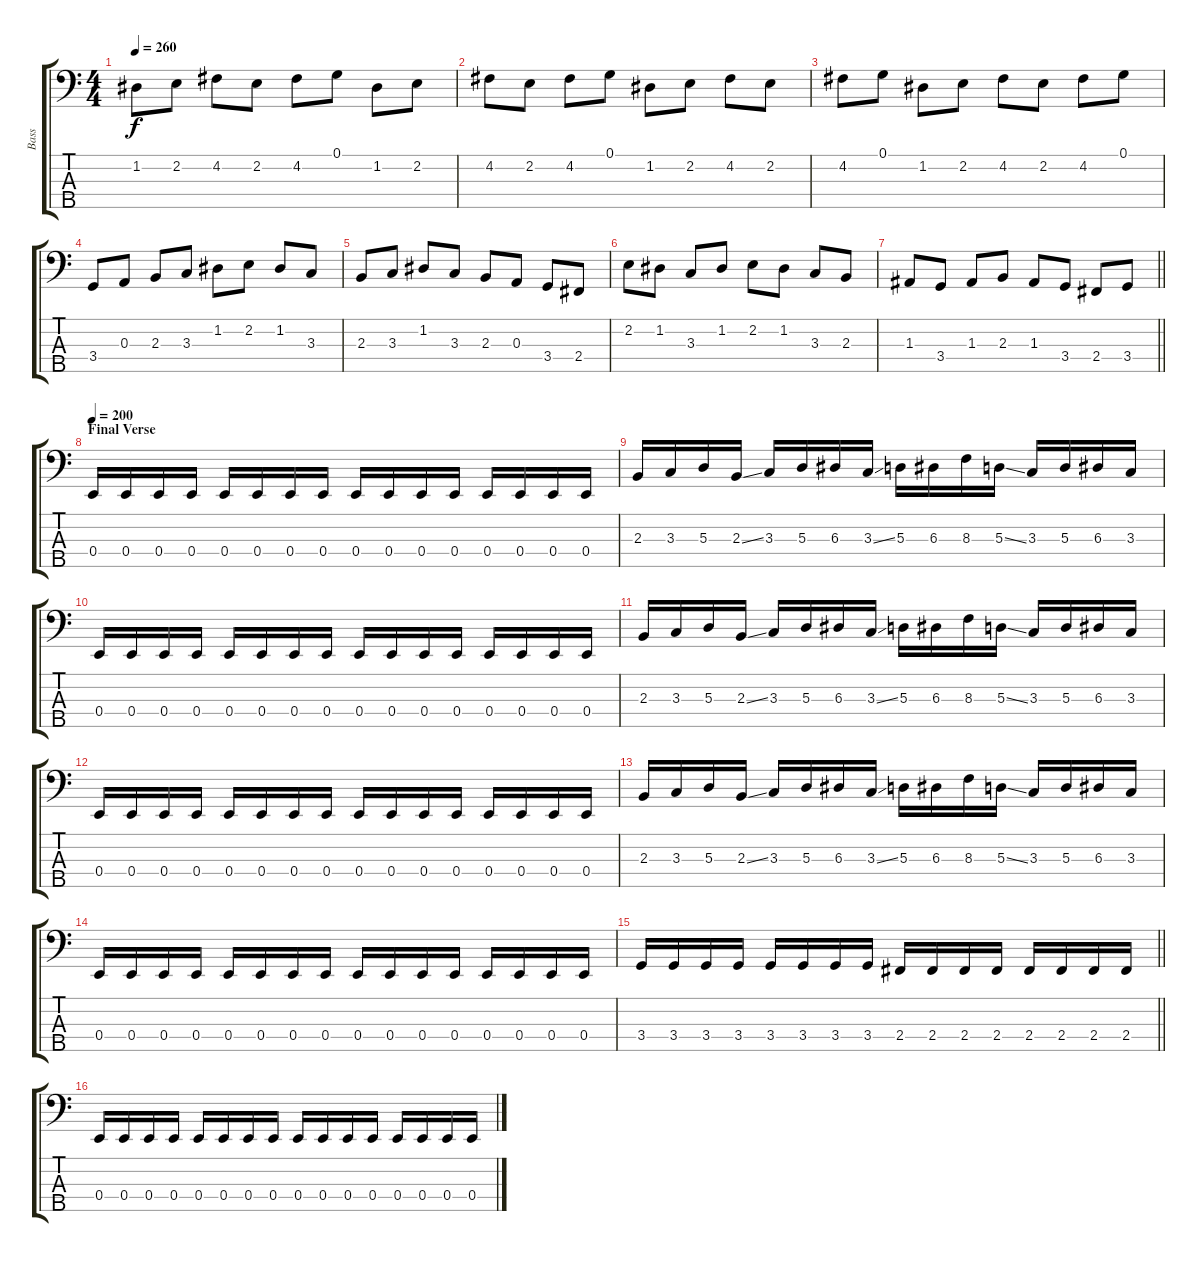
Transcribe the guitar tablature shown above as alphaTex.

\track ("Bass" "Bass") {instrument electricbasspick}
\staff {score tabs}
\tuning (G2 D2 A1 E1 B0) {hide}
\ts (4 4)
\tempo 260
\clef f4
\ks c
1.2.8{dy f} 2.2.8 4.2.8 2.2.8 4.2.8 0.1.8 1.2.8 2.2.8 |
4.2.8 2.2.8 4.2.8 0.1.8 1.2.8 2.2.8 4.2.8 2.2.8 |
4.2.8 0.1.8 1.2.8 2.2.8 4.2.8 2.2.8 4.2.8 0.1.8 |
3.4.8 0.3.8 2.3.8 3.3.8 1.2.8 2.2.8 1.2.8 3.3.8 |
2.3.8 3.3.8 1.2.8 3.3.8 2.3.8 0.3.8 3.4.8 2.4.8 |
2.2.8 1.2.8 3.3.8 1.2.8 2.2.8 1.2.8 3.3.8 2.3.8 |
\barLineRight lightlight
1.3.8 3.4.8 1.3.8 2.3.8 1.3.8 3.4.8 2.4.8 3.4.8 |
\section ("" "Final Verse")
\tempo 200
0.4.16 0.4.16 0.4.16 0.4.16 0.4.16 0.4.16 0.4.16 0.4.16 0.4.16 0.4.16 0.4.16 0.4.16 0.4.16 0.4.16 0.4.16 0.4.16 |
2.3.16 3.3.16 5.3.16 2.3{ss}.16 3.3.16 5.3.16 6.3.16 3.3{ss}.16 5.3.16 6.3.16 8.3.16 5.3{ss}.16 3.3.16 5.3.16 6.3.16 3.3.16 |
0.4.16 0.4.16 0.4.16 0.4.16 0.4.16 0.4.16 0.4.16 0.4.16 0.4.16 0.4.16 0.4.16 0.4.16 0.4.16 0.4.16 0.4.16 0.4.16 |
2.3.16 3.3.16 5.3.16 2.3{ss}.16 3.3.16 5.3.16 6.3.16 3.3{ss}.16 5.3.16 6.3.16 8.3.16 5.3{ss}.16 3.3.16 5.3.16 6.3.16 3.3.16 |
0.4.16 0.4.16 0.4.16 0.4.16 0.4.16 0.4.16 0.4.16 0.4.16 0.4.16 0.4.16 0.4.16 0.4.16 0.4.16 0.4.16 0.4.16 0.4.16 |
2.3.16 3.3.16 5.3.16 2.3{ss}.16 3.3.16 5.3.16 6.3.16 3.3{ss}.16 5.3.16 6.3.16 8.3.16 5.3{ss}.16 3.3.16 5.3.16 6.3.16 3.3.16 |
0.4.16 0.4.16 0.4.16 0.4.16 0.4.16 0.4.16 0.4.16 0.4.16 0.4.16 0.4.16 0.4.16 0.4.16 0.4.16 0.4.16 0.4.16 0.4.16 |
\barLineRight lightlight
3.4.16 3.4.16 3.4.16 3.4.16 3.4.16 3.4.16 3.4.16 3.4.16 2.4.16 2.4.16 2.4.16 2.4.16 2.4.16 2.4.16 2.4.16 2.4.16 |
0.4.16 0.4.16 0.4.16 0.4.16 0.4.16 0.4.16 0.4.16 0.4.16 0.4.16 0.4.16 0.4.16 0.4.16 0.4.16 0.4.16 0.4.16 0.4.16
